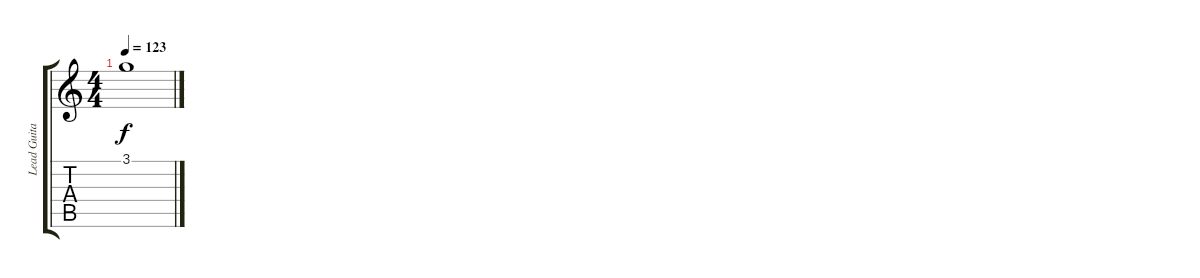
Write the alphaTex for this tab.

\track ("Lead Guitar II" "Lead Guita") {instrument distortionguitar}
\staff {score tabs}
\tuning (E4 B3 G3 D3 A2 E2) {hide}
\ts (4 4)
\tempo 123
\clef g2
\ks c
3.1{t}.1{dy f}
